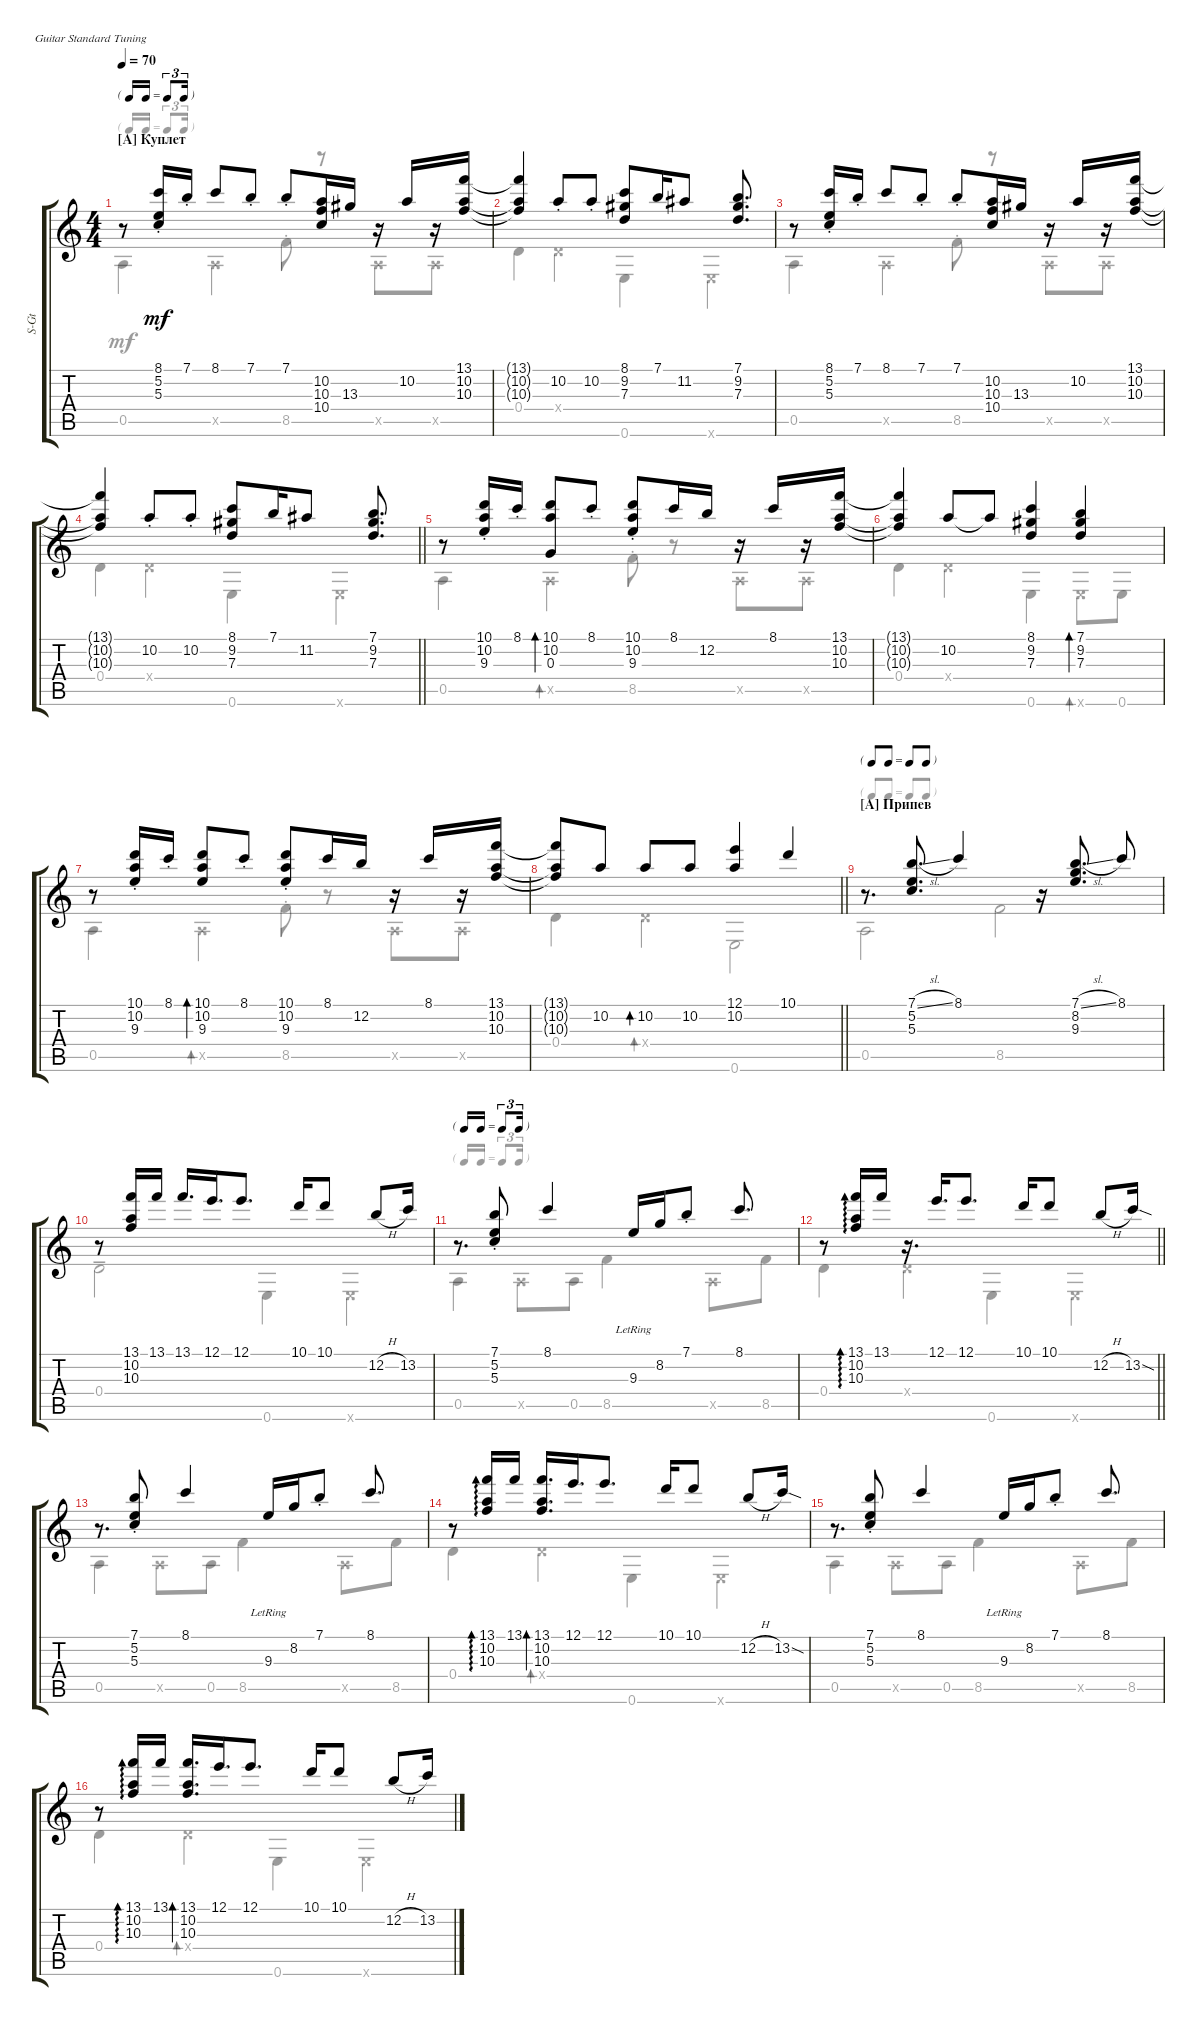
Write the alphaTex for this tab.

\defaultSystemsLayout 4
\bracketExtendMode groupsimilarinstruments
\otherSystemsTrackNameOrientation horizontal
\track ("Steel Guitar" "S-Gt") {instrument acousticguitarsteel}
\staff {score tabs}
\tuning (E4 B3 G3 D3 A2 E2)
\voice
\ts (4 4)
\tf triplet16th
\section ("A" "Куплет")
\scale
0.538603
\tempo 70
\accidentals auto
\clef g2
\ottava regular
\simile none
\ks c
r.8{dy mf instrument acousticguitarsteel beam Up} (5.2{st} 8.1{st} 5.3{st}).16{beam Up} 7.1{st}.16{beam Up} 8.1.8{beam Up} 7.1{st}.8{beam Up} 7.1{st}.8{beam Up} (10.2 10.3 10.4).16{beam Up} 13.3{acc #}.16{beam Up} r.16{beam Up} 10.2.16{beam Up} r.16{beam Up} (13.1 10.2 10.3).16{beam Up} |
\scale
0.461371 (13.1{t} 10.2{t} 10.3{t}).4{beam Up} 10.2{st}.8{beam Up} 10.2{st}.8{beam Up} (8.1 9.2{acc #} 7.3).8{beam Up} 7.1.16{beam Up} 11.2{acc #}.8{beam Up} (7.1 9.2{acc #} 7.3).8{d beam Up} |
\scale
0.51804 r.8{beam Up} (5.2{st} 8.1{st} 5.3{st}).16{beam Up} 7.1{st}.16{beam Up} 8.1.8{beam Up} 7.1{st}.8{beam Up} 7.1{st}.8{beam Up} (10.2 10.3 10.4).16{beam Up} 13.3{acc #}.16{beam Up} r.16{beam Up} 10.2.16{beam Up} r.16{beam Up} (13.1 10.2 10.3).16{beam Up} |
\scale
0.481932
\barLineRight lightlight
(13.1{t} 10.2{t} 10.3{t}).4{beam Up} 10.2{st}.8{beam Up} 10.2{st}.8{beam Up} (8.1 9.2{acc #} 7.3).8{beam Up} 7.1.16{beam Up} 11.2{acc #}.8{beam Up} (7.1 9.2{acc #} 7.3).8{d beam Up} |
\scale
0.53394 r.8{beam Up} (10.2{st} 10.1{st} 9.3{st}).16{beam Up} 8.1{st}.16{beam Up} (10.1 10.2 0.3).8{bd 30 beam Up} 8.1{st}.8{beam Up} (10.1{st} 10.2 9.3).8{beam Up} 8.1.16{beam Up} 12.2.16{beam Up} r.16{beam Up} 8.1.16{beam Up} r.16{beam Up} (13.1 10.2 10.3).16{beam Up} |
\scale
0.465584 (13.1{t} 10.2{t} 10.3{t}).4{beam Up} 10.2.8{beam Up} 10.2{t}.8{beam Up} (8.1 9.2{acc #} 7.3).4{beam Up} (7.1 9.2{acc #} 7.3).4{bd 30 beam Up} |
\scale
0.518727 r.8{beam Up} (10.2{st} 10.1{st} 9.3{st}).16{beam Up} 8.1{st}.16{beam Up} (10.1 10.2 9.3).8{bd 30 beam Up} 8.1{st}.8{beam Up} (10.1{st} 10.2 9.3).8{beam Up} 8.1.16{beam Up} 12.2.16{beam Up} r.16{beam Up} 8.1.16{beam Up} r.16{beam Up} (13.1 10.2 10.3).16{beam Up} |
\scale
0.480535
\barLineRight lightlight
(13.1{t} 10.2{t} 10.3{t}).8{beam Up} 10.2.8{beam Up} 10.2.8{bd 30 beam Up} 10.2.8{beam Up} (12.1 10.2).4{beam Up} 10.1.4{beam Up} |
\tf none
\section ("A" "Припев")
r.8{d beam Up} (5.3 5.2 7.1{sl}).8{d beam Up} 8.1.4{beam Up} r.16{beam Up} (9.3 8.2 7.1{sl}).8{d beam Up} 8.1.8{beam Up} |
r.8{beam Up} (13.1 10.2 10.3).16{beam Up} 13.1.16{beam Up} 13.1.16{d beam Up} 12.1.16{d beam Up} 12.1.8{d beam Up} 10.1.16{beam Up} 10.1.8{beam Up} 12.2{h}.8{beam Up} 13.2.16{beam Up} |
\tf triplet16th
r.8{d beam Up} (5.3{st} 5.2{st} 7.1{st}).8{beam Up} 8.1.4{beam Up} 9.3{lr}.16{beam Up} 8.2.16{beam Up} 7.1{st}.8{beam Up} 8.1.8{d beam Up} |
\barLineRight lightlight
r.8{beam Up} (13.1 10.2 10.3).16{ad 0 beam Up} 13.1.16{beam Up} r.16{d beam Up} 12.1.16{d beam Up} 12.1.8{d beam Up} 10.1.16{beam Up} 10.1.8{beam Up} 12.2{h}.8{beam Up} 13.2{sod}.16{beam Up} |
\scale
0.477892 r.8{d beam Up} (5.3{st} 5.2{st} 7.1{st}).8{beam Up} 8.1.4{beam Up} 9.3{lr}.16{beam Up} 8.2.16{beam Up} 7.1{st}.8{beam Up} 8.1.8{d beam Up} |
\scale
0.522408 r.8{beam Up} (13.1 10.2 10.3).16{ad 0 beam Up} 13.1.16{beam Up} (10.3 10.2 13.1).16{d bd 30 beam Up} 12.1.16{d beam Up} 12.1.8{d beam Up} 10.1.16{beam Up} 10.1.8{beam Up} 12.2{h}.8{beam Up} 13.2{sod}.16{beam Up} |
\scale
0.469064 r.8{d beam Up} (5.3{st} 5.2{st} 7.1{st}).8{beam Up} 8.1.4{beam Up} 9.3{lr}.16{beam Up} 8.2.16{beam Up} 7.1{st}.8{beam Up} 8.1.8{d beam Up} |
\scale
0.461601 r.8{beam Up} (13.1 10.2 10.3).16{ad 0 beam Up} 13.1.16{beam Up} (10.3 10.2 13.1).16{d bd 30 beam Up} 12.1.16{d beam Up} 12.1.8{d beam Up} 10.1.16{beam Up} 10.1.8{beam Up} 12.2{h}.8{beam Up} 13.2.16{beam Up}
\voice
\clef g2
\ottava regular
\simile none
\ks c
0.5.4{dy mf beam Down} 0.5{x}.4{beam Down} 8.5{st}.8{beam Down} r.8{beam Down} 0.5{x}.8{beam Down} 0.5{x}.8{beam Down} |
0.4.4{beam Down} 0.4{x}.4{beam Down} 0.6.4{beam Down} 0.6{x}.4{beam Down} |
0.5.4{beam Down} 0.5{x}.4{beam Down} 8.5{st}.8{beam Down} r.8{beam Down} 0.5{x}.8{beam Down} 0.5{x}.8{beam Down} |
\barLineRight lightlight
0.4.4{beam Down} 0.4{x}.4{beam Down} 0.6.4{beam Down} 0.6{x}.4{beam Down} |
0.5.4{beam Down} 0.5{x}.4{bd 0 beam Down} 8.5{st}.8{beam Down} r.8{beam Down} 0.5{x}.8{beam Down} 0.5{x}.8{beam Down} |
0.4.4{beam Down} 0.4{x}.4{beam Down} 0.6.4{beam Down} 0.6{x}.8{bd 0 beam Down} 0.6.8{beam Down} |
0.5.4{beam Down} 0.5{x}.4{bd 0 beam Down} 8.5{st}.8{beam Down} r.8{beam Down} 0.5{x}.8{beam Down} 0.5{x}.8{beam Down} |
\barLineRight lightlight
0.4.4{beam Down} 0.4{x}.4{bd 0 beam Down} 0.6.2{beam Down} |
0.5.2{beam Down} 8.5.2{beam Down} |
0.4{ten}.2{beam Down} 0.6.4{beam Down} 0.6{x}.4{beam Down} |
0.5.4{beam Down} 0.5{x}.8{beam Down} 0.5.8{beam Down} 8.5.4{beam Down} 0.5{x}.8{beam Down} 8.5.8{beam Down} |
\barLineRight lightlight
0.4.4{beam Down} 0.4{x}.4{beam Down} 0.6.4{beam Down} 0.6{x}.4{beam Down} |
0.5.4{beam Down} 0.5{x}.8{beam Down} 0.5.8{beam Down} 8.5.4{beam Down} 0.5{x}.8{beam Down} 8.5.8{beam Down} |
0.4.4{beam Down} 0.4{x}.4{bd 0 beam Down} 0.6.4{beam Down} 0.6{x}.4{beam Down} |
0.5.4{beam Down} 0.5{x}.8{beam Down} 0.5.8{beam Down} 8.5.4{beam Down} 0.5{x}.8{beam Down} 8.5.8{beam Down} |
0.4.4{beam Down} 0.4{x}.4{bd 0 beam Down} 0.6.4{beam Down} 0.6{x}.4{beam Down}
